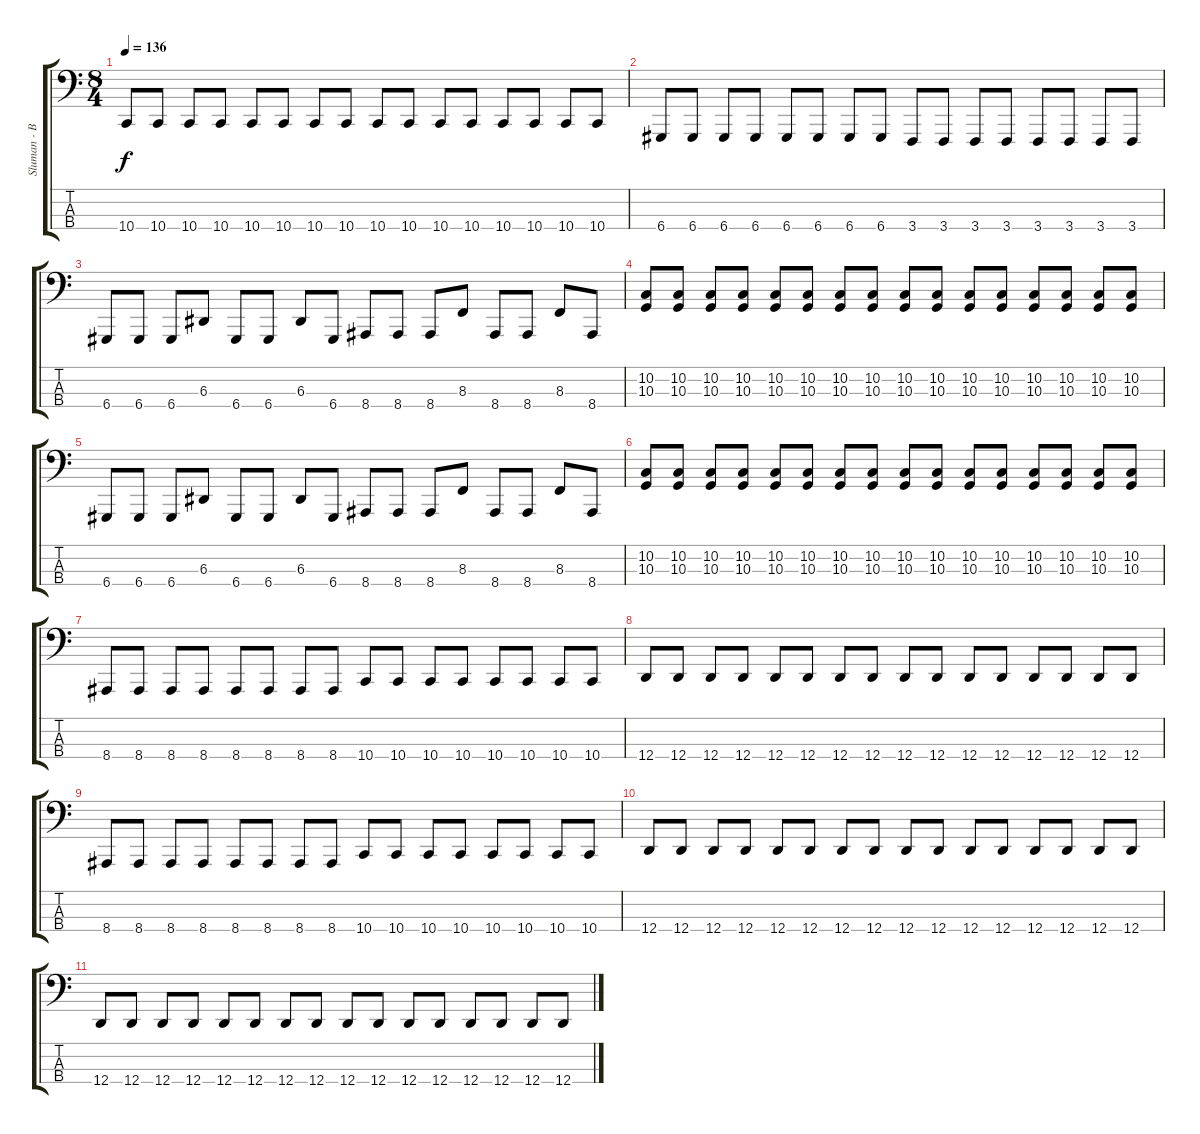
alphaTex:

\track ("Sluman - Bass" "Sluman - B") {instrument lead5charang}
\staff {score tabs}
\tuning (G2 D2 A1 D1) {hide}
\ts (8 4)
\tempo 136
\clef f4
\ks c
10.4.8{dy f} 10.4.8 10.4.8 10.4.8 10.4.8 10.4.8 10.4.8 10.4.8 10.4.8 10.4.8 10.4.8 10.4.8 10.4.8 10.4.8 10.4.8 10.4.8 |
6.4.8 6.4.8 6.4.8 6.4.8 6.4.8 6.4.8 6.4.8 6.4.8 3.4.8 3.4.8 3.4.8 3.4.8 3.4.8 3.4.8 3.4.8 3.4.8 |
6.4.8 6.4.8 6.4.8 6.3.8 6.4.8 6.4.8 6.3.8 6.4.8 8.4.8 8.4.8 8.4.8 8.3.8 8.4.8 8.4.8 8.3.8 8.4.8 |
(10.2 10.3).8 (10.2 10.3).8 (10.2 10.3).8 (10.2 10.3).8 (10.2 10.3).8 (10.2 10.3).8 (10.2 10.3).8 (10.2 10.3).8 (10.2 10.3).8 (10.2 10.3).8 (10.2 10.3).8 (10.2 10.3).8 (10.2 10.3).8 (10.2 10.3).8 (10.2 10.3).8 (10.2 10.3).8 |
6.4.8 6.4.8 6.4.8 6.3.8 6.4.8 6.4.8 6.3.8 6.4.8 8.4.8 8.4.8 8.4.8 8.3.8 8.4.8 8.4.8 8.3.8 8.4.8 |
(10.2 10.3).8 (10.2 10.3).8 (10.2 10.3).8 (10.2 10.3).8 (10.2 10.3).8 (10.2 10.3).8 (10.2 10.3).8 (10.2 10.3).8 (10.2 10.3).8 (10.2 10.3).8 (10.2 10.3).8 (10.2 10.3).8 (10.2 10.3).8 (10.2 10.3).8 (10.2 10.3).8 (10.2 10.3).8 |
8.4.8 8.4.8 8.4.8 8.4.8 8.4.8 8.4.8 8.4.8 8.4.8 10.4.8 10.4.8 10.4.8 10.4.8 10.4.8 10.4.8 10.4.8 10.4.8 |
12.4.8 12.4.8 12.4.8 12.4.8 12.4.8 12.4.8 12.4.8 12.4.8 12.4.8 12.4.8 12.4.8 12.4.8 12.4.8 12.4.8 12.4.8 12.4.8 |
8.4.8 8.4.8 8.4.8 8.4.8 8.4.8 8.4.8 8.4.8 8.4.8 10.4.8 10.4.8 10.4.8 10.4.8 10.4.8 10.4.8 10.4.8 10.4.8 |
12.4.8 12.4.8 12.4.8 12.4.8 12.4.8 12.4.8 12.4.8 12.4.8 12.4.8 12.4.8 12.4.8 12.4.8 12.4.8 12.4.8 12.4.8 12.4.8 |
12.4.8 12.4.8 12.4.8 12.4.8 12.4.8 12.4.8 12.4.8 12.4.8 12.4.8 12.4.8 12.4.8 12.4.8 12.4.8 12.4.8 12.4.8 12.4.8
